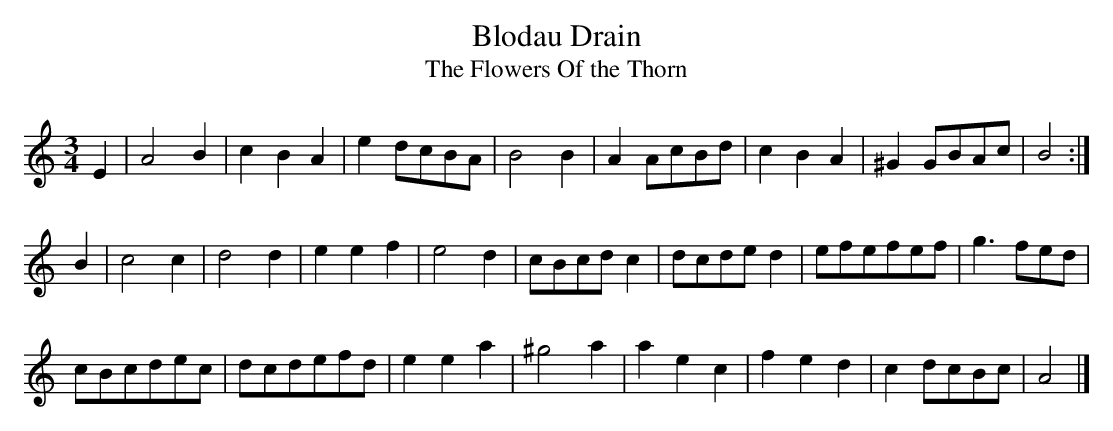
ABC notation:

X:1
T:Blodau Drain
T:The Flowers Of the Thorn
M:3/4
L:1/8
K:Am
E2|A4 B2|c2 B2 A2|e2 dcBA|B4 B2|A2 AcBd|c2 B2 A2|^G2 GBAc|B4:|
B2|c4 c2|d4 d2|e2 e2 f2|e4 d2|cBcd c2|dcde d2|efefef|g3 fed|
cBcdec|dcdefd|e2 e2 a2|^g4 a2|a2 e2 c2|f2 e2 d2|c2 dcBc|A4|]
